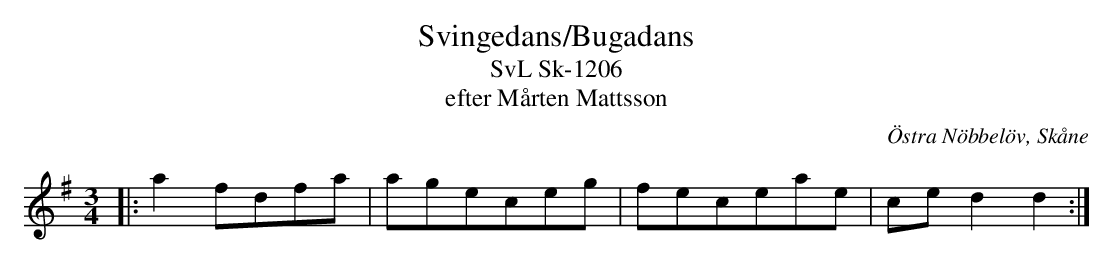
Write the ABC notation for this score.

X:1
T:Svingedans/Bugadans
T:SvL Sk-1206
T:efter Mårten Mattsson
O:Östra Nöbbelöv, Skåne
M:3/4
L:1/8
Q:1/4=108
K:G |: Ae f2 f2 | edcd e2 | ef g2 ge | ea ae d2 :|
|: a2 fdfa | ageceg | feceae | ce d2 d2 :|
